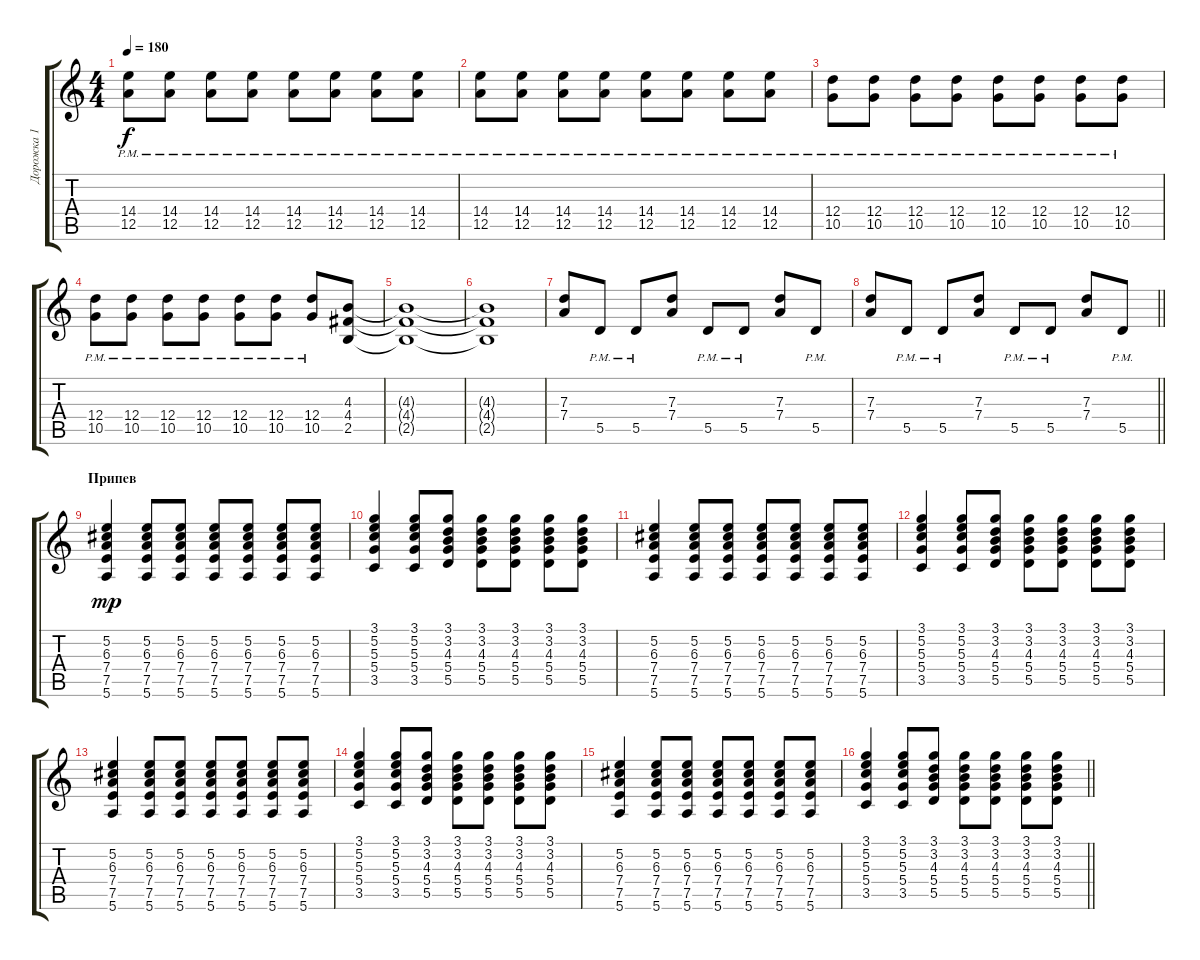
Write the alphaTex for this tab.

\track ("Дорожка 1" "Дорожка 1") {instrument distortionguitar}
\staff {score tabs}
\tuning (E4 B3 G3 D3 A2 E2) {hide}
\ts (4 4)
\tempo 180
\clef g2
\ks c
(14.4{pm} 12.5{pm}).8{dy f} (14.4{pm} 12.5{pm}).8 (14.4{pm} 12.5{pm}).8 (14.4{pm} 12.5{pm}).8 (14.4{pm} 12.5{pm}).8 (14.4{pm} 12.5{pm}).8 (14.4{pm} 12.5{pm}).8 (14.4{pm} 12.5{pm}).8 |
(14.4{pm} 12.5{pm}).8 (14.4{pm} 12.5{pm}).8 (14.4{pm} 12.5{pm}).8 (14.4{pm} 12.5{pm}).8 (14.4{pm} 12.5{pm}).8 (14.4{pm} 12.5{pm}).8 (14.4{pm} 12.5{pm}).8 (14.4{pm} 12.5{pm}).8 |
(12.4{pm} 10.5{pm}).8 (12.4{pm} 10.5{pm}).8 (12.4{pm} 10.5{pm}).8 (12.4{pm} 10.5{pm}).8 (12.4{pm} 10.5{pm}).8 (12.4{pm} 10.5{pm}).8 (12.4{pm} 10.5{pm}).8 (12.4{pm} 10.5{pm}).8 |
(12.4{pm} 10.5{pm}).8 (12.4{pm} 10.5{pm}).8 (12.4{pm} 10.5{pm}).8 (12.4{pm} 10.5{pm}).8 (12.4{pm} 10.5{pm}).8 (12.4{pm} 10.5{pm}).8 (12.4{pm} 10.5{pm}).8 (4.3 4.4 2.5).8 |
(4.3{t} 4.4{t} 2.5{t}).1 |
(4.3{t} 4.4{t} 2.5{t}).1 |
(7.3 7.4).8 5.5{pm}.8 5.5{pm}.8 (7.3 7.4).8 5.5{pm}.8 5.5{pm}.8 (7.3 7.4).8 5.5{pm}.8 |
\barLineRight lightlight
(7.3 7.4).8 5.5{pm}.8 5.5{pm}.8 (7.3 7.4).8 5.5{pm}.8 5.5{pm}.8 (7.3 7.4).8 5.5{pm}.8 |
\section ("" "Припев")
(5.2 6.3 7.4 7.5 5.6).4{dy mp} (5.2 6.3 7.4 7.5 5.6).8 (5.2 6.3 7.4 7.5 5.6).8 (5.2 6.3 7.4 7.5 5.6).8 (5.2 6.3 7.4 7.5 5.6).8 (5.2 6.3 7.4 7.5 5.6).8 (5.2 6.3 7.4 7.5 5.6).8 |
(3.1 5.2 5.3 5.4 3.5).4 (3.1 5.2 5.3 5.4 3.5).8 (3.1 3.2 4.3 5.4 5.5).8 (3.1 3.2 4.3 5.4 5.5).8 (3.1 3.2 4.3 5.4 5.5).8 (3.1 3.2 4.3 5.4 5.5).8 (3.1 3.2 4.3 5.4 5.5).8 |
(5.2 6.3 7.4 7.5 5.6).4 (5.2 6.3 7.4 7.5 5.6).8 (5.2 6.3 7.4 7.5 5.6).8 (5.2 6.3 7.4 7.5 5.6).8 (5.2 6.3 7.4 7.5 5.6).8 (5.2 6.3 7.4 7.5 5.6).8 (5.2 6.3 7.4 7.5 5.6).8 |
(3.1 5.2 5.3 5.4 3.5).4 (3.1 5.2 5.3 5.4 3.5).8 (3.1 3.2 4.3 5.4 5.5).8 (3.1 3.2 4.3 5.4 5.5).8 (3.1 3.2 4.3 5.4 5.5).8 (3.1 3.2 4.3 5.4 5.5).8 (3.1 3.2 4.3 5.4 5.5).8 |
(5.2 6.3 7.4 7.5 5.6).4 (5.2 6.3 7.4 7.5 5.6).8 (5.2 6.3 7.4 7.5 5.6).8 (5.2 6.3 7.4 7.5 5.6).8 (5.2 6.3 7.4 7.5 5.6).8 (5.2 6.3 7.4 7.5 5.6).8 (5.2 6.3 7.4 7.5 5.6).8 |
(3.1 5.2 5.3 5.4 3.5).4 (3.1 5.2 5.3 5.4 3.5).8 (3.1 3.2 4.3 5.4 5.5).8 (3.1 3.2 4.3 5.4 5.5).8 (3.1 3.2 4.3 5.4 5.5).8 (3.1 3.2 4.3 5.4 5.5).8 (3.1 3.2 4.3 5.4 5.5).8 |
(5.2 6.3 7.4 7.5 5.6).4 (5.2 6.3 7.4 7.5 5.6).8 (5.2 6.3 7.4 7.5 5.6).8 (5.2 6.3 7.4 7.5 5.6).8 (5.2 6.3 7.4 7.5 5.6).8 (5.2 6.3 7.4 7.5 5.6).8 (5.2 6.3 7.4 7.5 5.6).8 |
\barLineRight lightlight
(3.1 5.2 5.3 5.4 3.5).4 (3.1 5.2 5.3 5.4 3.5).8 (3.1 3.2 4.3 5.4 5.5).8 (3.1 3.2 4.3 5.4 5.5).8 (3.1 3.2 4.3 5.4 5.5).8 (3.1 3.2 4.3 5.4 5.5).8 (3.1 3.2 4.3 5.4 5.5).8
